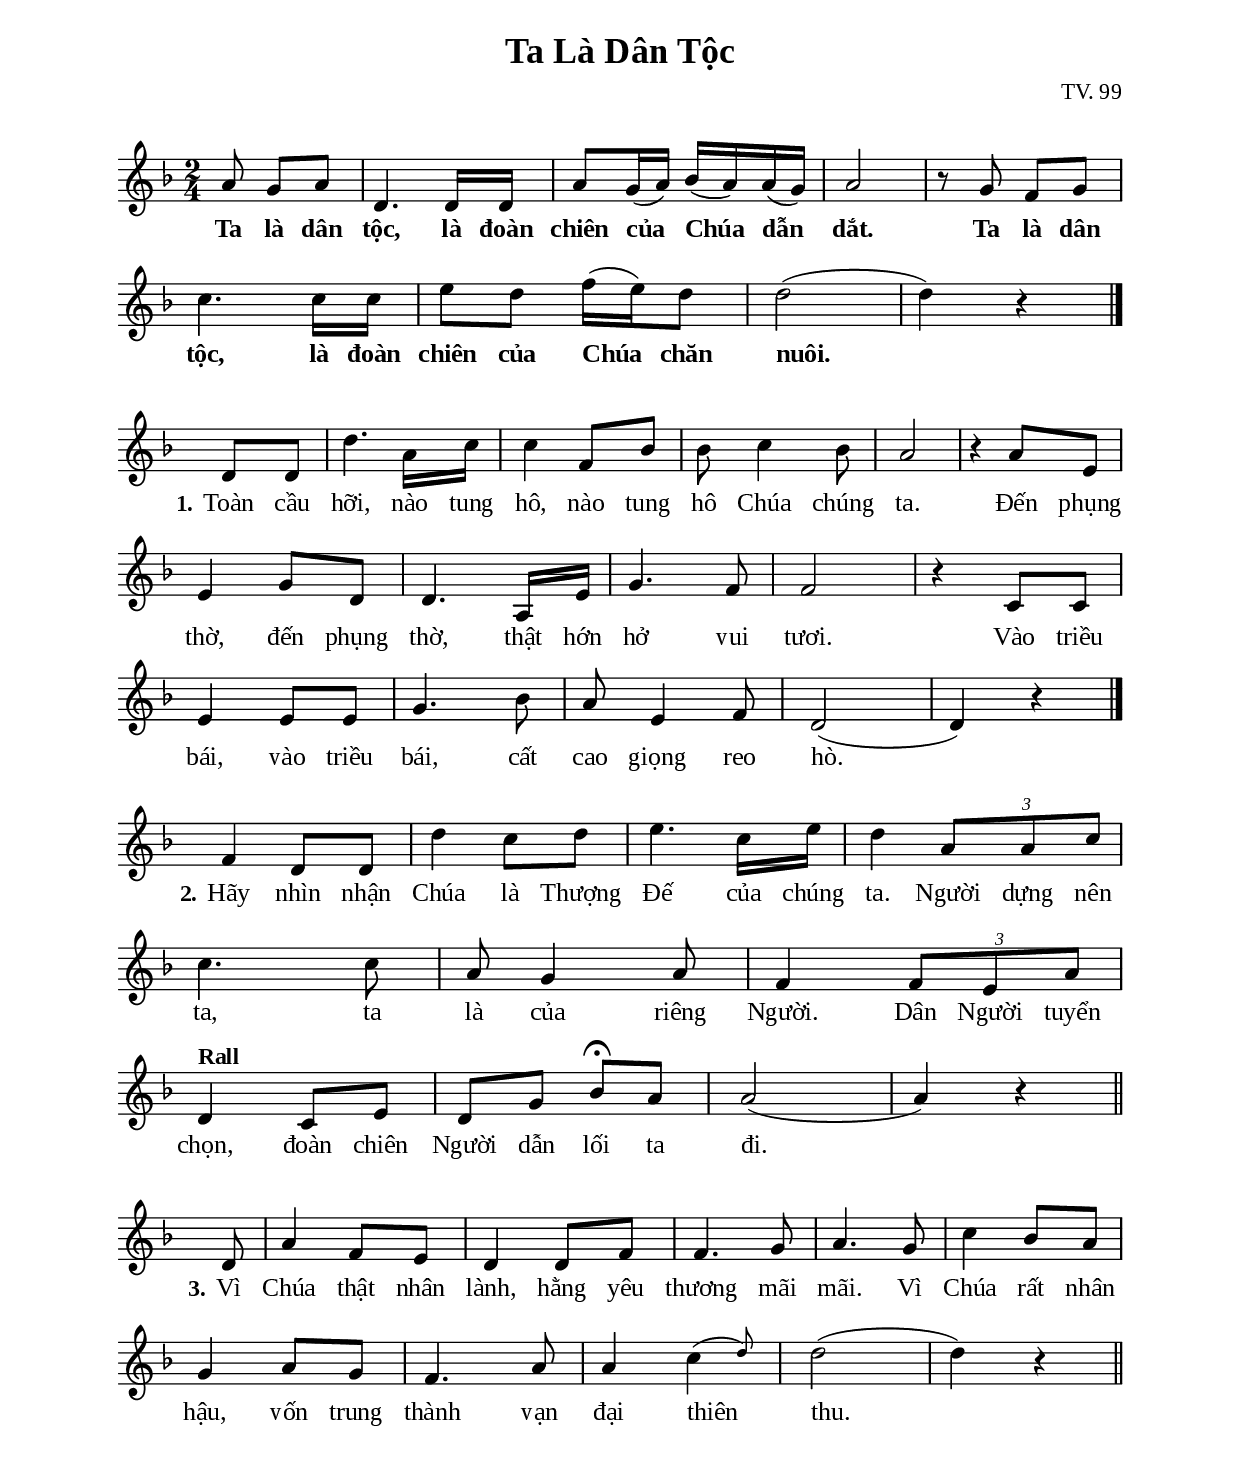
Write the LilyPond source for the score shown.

% Cài đặt chung
\version "2.20.0"
\include "english.ly"

\header {
  title = "Ta Là Dân Tộc"
  composer = "TV. 99"
  arranger = " "
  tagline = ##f
}

global = {
  \key f \major
  \time 2/4
}

\paper {
  #(set-paper-size "a4")
  top-margin = 20\mm
  bottom-margin = 15\mm
  left-margin = 20\mm
  right-margin = 20\mm
  indent = #0
  #(define fonts
	 (make-pango-font-tree "Liberation Serif"
	 		       "Liberation Serif"
			       "Liberation Serif"
			       (/ 20 20)))
}

% Nhạc điệp khúc
nhacDiepKhuc = \relative c'' {
  \override Lyrics.LyricSpace.minimum-distance = #1.7
  \override Score.BarNumber.break-visibility = ##(#f #f #f)
  \partial 4. a8 g a |
  d,4. d16 d |
  a'8 g16 _(a) bf _(a) a _(g) |
  a2 |
  r8 g f g |
  c4. c16 c |
  e8 d f16 (e) d8 |
  d2 ( |
  d4) r \bar "|."
}

% Nhạc phiên khúc
nhacPhienKhucMot = \relative c'' {
  \override Lyrics.LyricSpace.minimum-distance = #2.0
  \override Score.BarNumber.break-visibility = ##(#f #f #f)
  \partial 4 d,8 d |
  d'4. a16 c |
  c4 f,8 bf |
  bf c4 bf8 |
  a2 |
  r4 a8 e |
  e4 g8 d |
  d4. a16 e' |
  g4. f8 |
  f2 |
  r4 c8 c |
  e4 e8 e |
  g4. bf8 |
  a e4 f8 |
  d2 ( |
  d4) r \bar "|."
}

nhacPhienKhucHai = \relative c'' {
  \override Lyrics.LyricSpace.minimum-distance = #2.0
  \override Score.BarNumber.break-visibility = ##(#f #f #f)
  f,4 d8 d |
  d'4 c8 d |
  e4. c16 e |
  d4 \tuplet 3/2 { a8 a c } |
  c4. c8 |
  a8 g4 a8 |
  f4 \tuplet 3/2 { f8 e a } |
  \tempo "Rall" d,4 c8 e |
  d g bf \fermata a |
  a2 ( |
  a4) r \bar "||"
}

nhacPhienKhucBa = \relative c'' {
  \override Lyrics.LyricSpace.minimum-distance = #2.0
  \override Score.BarNumber.break-visibility = ##(#f #f #f)
  \partial 8 d,8 |
  a'4 f8 e |
  d4 d8 f |
  f4. g8 |
  a4. g8 |
  c4 bf8 a |
  g4 a8 g |
  f4. a8 |
  a4 \afterGrace c (d8) |
  d2 ( |
  d4) r \bar "||"
}

% Lời điệp khúc
loiDiepKhuc = \lyricmode {
  \override Lyrics.LyricText.font-series = #'bold
  Ta là dân tộc, là đoàn chiên của Chúa dẫn dắt.
  Ta là dân tộc, là đoàn chiên của Chúa chăn nuôi.
}

% Lời phiên khúc
loiPhienKhucMot = \lyricmode {
  \set stanza = #"1."
  Toàn cầu hỡi, nào tung hô, nào tung hô Chúa chúng ta.
  Đến phụng thờ, đến phụng thờ, thật hớn hở vui tươi.
  Vào triều bái, vào triều bái, cất cao giọng reo hò.
}

loiPhienKhucHai = \lyricmode {
  \set stanza = #"2."
  Hãy nhìn nhận Chúa là Thượng Đế của chúng ta.
  Người dựng nên ta, ta là của riêng Người.
  Dân Người tuyển chọn, đoàn chiên Người dẫn lối ta đi.
}

loiPhienKhucBa = \lyricmode {
  \set stanza = #"3."
  Vì Chúa thật nhân lành, hằng yêu thương mãi mãi.
  Vì Chúa rất nhân hậu, vốn trung thành vạn đại thiên thu.
}


% Dàn trang
\score {
  \new ChoirStaff <<
    \new Staff = chorus <<
      \new Voice = "sopranos" {
        \global \stemNeutral \nhacDiepKhuc
      }
    >>
    \new Lyrics = basses
    \context Lyrics = basses 
      %\with \override LyricText.font-shape = #'bold
      \lyricsto sopranos \loiDiepKhuc
  >>
}

\score {
  \new ChoirStaff <<
    \new Staff = verses <<
      \override Staff.TimeSignature.transparent = ##t
      \new Voice = "verse" {
        \global \stemNeutral \nhacPhienKhucMot
      }
    >>
    \new Lyrics \lyricsto verse \loiPhienKhucMot
  >>
}

\score {
  \new ChoirStaff <<
    \new Staff = verses <<
      \override Staff.TimeSignature.transparent = ##t
      \new Voice = "verse" {
        \global \stemNeutral \nhacPhienKhucHai
      }
    >>
    \new Lyrics \lyricsto verse \loiPhienKhucHai
  >>
}

\score {
  \new ChoirStaff <<
    \new Staff = verses <<
      \override Staff.TimeSignature.transparent = ##t
      \new Voice = "verse" {
        \global \stemNeutral \nhacPhienKhucBa
      }
    >>
    \new Lyrics \lyricsto verse \loiPhienKhucBa
  >>
}
